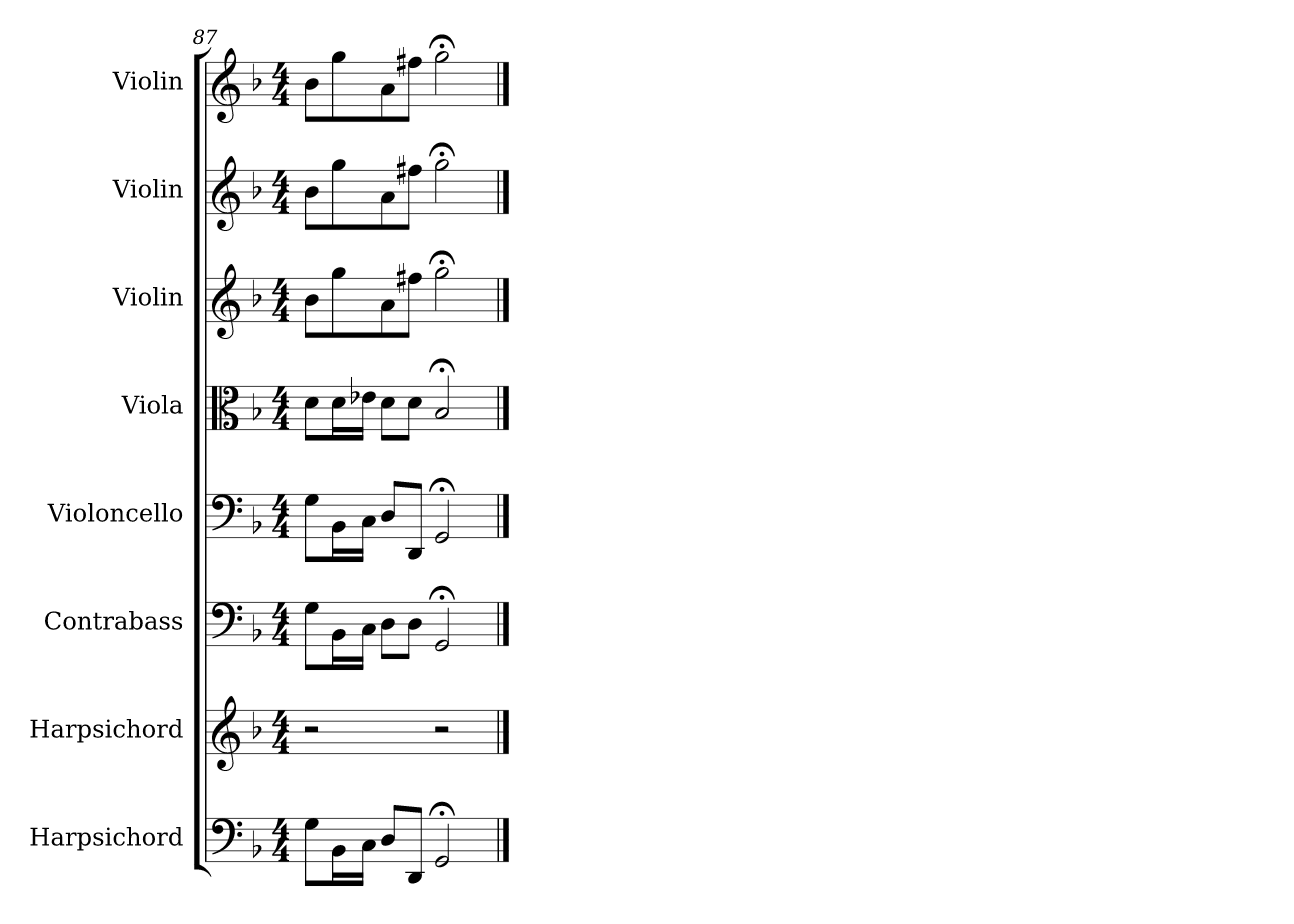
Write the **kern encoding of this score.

**kern	**kern	**kern	**kern	**kern	**kern	**kern	**kern
*part8	*part7	*part6	*part5	*part4	*part3	*part2	*part1
*staff8	*staff7	*staff6	*staff5	*staff4	*staff3	*staff2	*staff1
*I"Harpsichord	*I"Harpsichord	*I"Contrabass	*I"Violoncello	*I"Viola	*I"Violin	*I"Violin	*I"Violin
*I'Hpschd	*I'Hpschd	*I'Cb	*I'Vc	*I'Vla	*I'Vln	*I'Vln	*I'Vln
*clefF4	*clefG2	*clefF4	*clefF4	*clefC3	*clefG2	*clefG2	*clefG2
*k[b-]	*k[b-]	*k[b-]	*k[b-]	*k[b-]	*k[b-]	*k[b-]	*k[b-]
*M4/4	*M4/4	*M4/4	*M4/4	*M4/4	*M4/4	*M4/4	*M4/4
=87	=87	=87	=87	=87	=87	=87	=87
8G\L	2r	8G\L	8G\L	8d\L	8b-\L	8b-\L	8b-\L
16BB-\L	.	16BB-\L	16BB-\L	16d\L	8gg\	8gg\	8gg\
16C\JJ	.	16C\JJ	16C\JJ	16e-X\JJ	.	.	.
8D/L	.	8D\L	8D/L	8d\L	8a\	8a\	8a\
8DD/J	.	8D\J	8DD/J	8d\J	8ff#X\J	8ff#X\J	8ff#X\J
2GG;</	2r	2GG;</	2GG;</	2B-;</	2gg;<\	2gg;<\	2gg;<\
==	==	==	==	==	==	==	==
*-	*-	*-	*-	*-	*-	*-	*-
